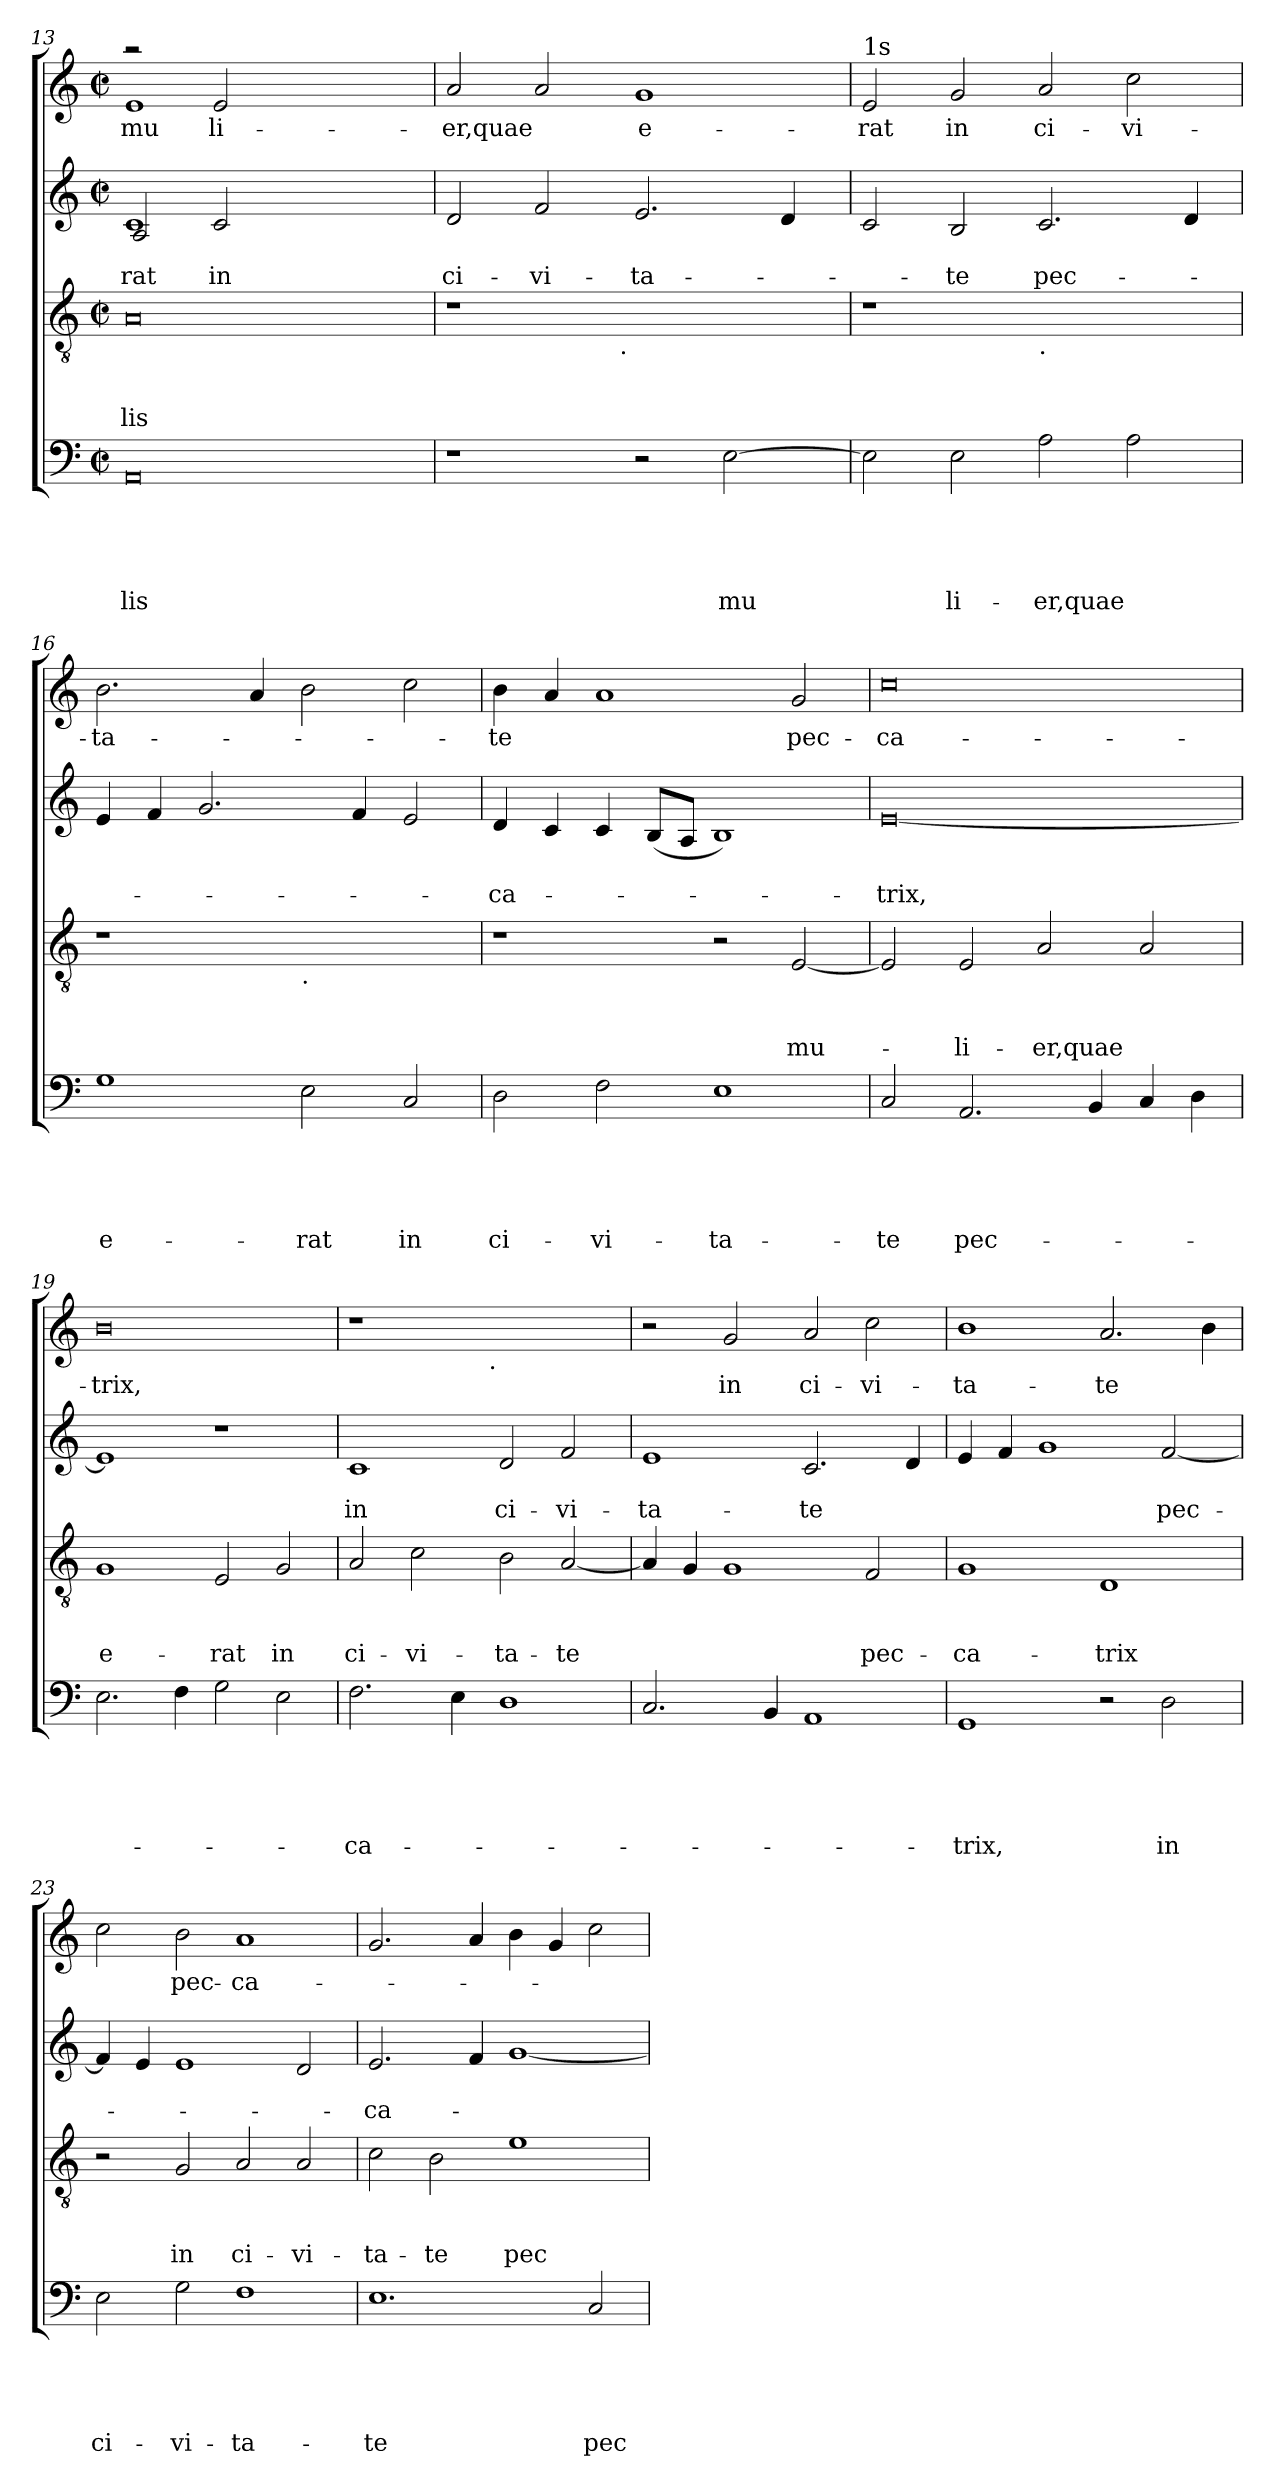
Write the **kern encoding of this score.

**kern	**text	**text	**text	**text	**text	**kern	**text	**text	**text	**kern	**text	**text	**kern	**text
*part4	*part4	*part4	*part4	*part4	*part4	*part3	*part3	*part3	*part3	*part2	*part2	*part2	*part1	*part1
*staff4	*staff4	*staff4	*staff4	*staff4	*staff4	*staff3	*staff3	*staff3	*staff3	*staff2	*staff2	*staff2	*staff1	*staff1
*clefF4	*	*	*	*	*	*clefGv2	*	*	*	*clefG2	*	*	*clefG2	*
*k[]	*	*	*	*	*	*k[]	*	*	*	*k[]	*	*	*k[]	*
*C:	*	*	*	*	*	*C:	*	*	*	*C:	*	*	*C:	*
*M2/2	*	*	*	*	*	*M2/2	*	*	*	*M2/2	*	*	*M2/2	*
*met(c|)	*	*	*	*	*	*met(c|)	*	*	*	*met(c|)	*	*	*met(c|)	*
=13	=13	=13	=13	=13	=13	=13	=13	=13	=13	=13	=13	=13	=13	=13
!	!	!	!	!	!LO:LY:b	!	!	!	!LO:LY:b	!	!	!LO:LY:b	!	!
*	*	*	*	*	*	*	*	*	*	*^	*	*	*	*
!	!	!	!	!	!	!	!	!	!	!	!	!	!LO:LY:b	!	!LO:LY:b
*	*	*	*	*	*	*	*	*	*	*	*	*	*	*^	*
0AA	.	.	.	.	-lis	0A	.	.	-lis	1c	2A/	.	-rat	2raa	1e	-mu-
!	!	!	!	!	!	!	!	!	!	!	!	!	!LO:LY:b	!	!	!LO:LY:b
.	.	.	.	.	.	.	.	.	.	.	2c/	.	in	2e/	.	li-
.	.	.	.	.	.	.	.	.	.	1ryy	1ryy	.	.	1ryy	1ryy	.
=14	=14	=14	=14	=14	=14	=14	=14	=14	=14	=14	=14	=14	=14	=14	=14	=14
!	!	!	!	!	!	!	!	!	!	!	!	!	!LO:LY:b	!	!	!LO:LY:b
*	*	*	*	*	*	*	*	*	*	*v	*v	*	*	*	*	*
*	*	*	*	*	*	*^	*	*	*	*	*	*	*v	*v	*
1r	.	.	.	.	.	1r	2ryy	.	.	.	2d/	.	ci-	2a/	-er,quae
!	!	!	!	!	!	!	!	!	!	!	!	!	!LO:LY:b	!	!
.	.	.	.	.	.	.	4...ryy	.	.	.	2f/	.	-vi-	2a/	.
!	!	!	!	!	!	!	!LO:TX:b:t=.	!	!	!	!	!	!	!	!
.	.	.	.	.	.	.	1ryy	.	.	.	.	.	.	.	.
!	!	!	!	!	!	!	!	!	!	!	!	!	!LO:LY:b	!	!LO:LY:b
2r	.	.	.	.	.	1ryy	.	.	.	.	2.e/	.	-ta-	1g	e-
!	!	!	!	!	!LO:LY:b	!	!	!	!	!	!	!	!	!	!
[<2E\	.	.	.	.	mu	.	.	.	.	.	.	.	.	.	.
.	.	.	.	.	.	.	.	.	.	.	4d/	.	.	.	.
.	.	.	.	.	.	.	32ryy	.	.	.	.	.	.	.	.
!!LO:LB:g=z
=15	=15	=15	=15	=15	=15	=15	=15	=15	=15	=15	=15	=15	=15	=15	=15
!	!	!	!	!	!	!	!	!	!	!	!	!	!	!LO:TX:a:t=1s	!
!	!	!	!	!	!	!	!	!	!	!	!	!	!	!	!LO:LY:b
*	*	*	*	*	*	*v	*v	*	*	*	*	*	*	*	*
2E\]	.	.	.	.	.	1r	.	.	.	2c/	.	.	2e/	-rat
!	!	!	!	!	!LO:LY:b	!	!	!	!	!	!	!LO:LY:b	!	!LO:LY:b
2E\	.	.	.	.	li-	.	.	.	.	2B/	.	-te	2g/	in
!	!	!	!	!	!	!LO:TX:b:t=.	!	!	!	!	!	!	!	!
!	!	!	!	!	!LO:LY:b	!	!	!	!	!	!	!LO:LY:b	!	!LO:LY:b
2A\	.	.	.	.	-er,quae	1ryy	.	.	.	2.c/	.	pec-	2a/	ci-
!	!	!	!	!	!	!	!	!	!	!	!	!	!	!LO:LY:b
2A\	.	.	.	.	.	.	.	.	.	.	.	.	2cc\	-vi-
.	.	.	.	.	.	.	.	.	.	4d/	.	.	.	.
=16	=16	=16	=16	=16	=16	=16	=16	=16	=16	=16	=16	=16	=16	=16
!	!	!	!	!	!LO:LY:b	!	!	!	!	!	!	!	!	!LO:LY:b
1G	.	.	.	.	e-	1r	.	.	.	4e/	.	.	2.b\	-ta-
.	.	.	.	.	.	.	.	.	.	4f/	.	.	.	.
.	.	.	.	.	.	.	.	.	.	2.g/	.	.	.	.
.	.	.	.	.	.	.	.	.	.	.	.	.	4a/	.
!	!	!	!	!	!	!LO:TX:b:t=.	!	!	!	!	!	!	!	!
!	!	!	!	!	!LO:LY:b	!	!	!	!	!	!	!	!	!
2E\	.	.	.	.	-rat	1ryy	.	.	.	.	.	.	2b\	.
.	.	.	.	.	.	.	.	.	.	4f/	.	.	.	.
!	!	!	!	!	!LO:LY:b	!	!	!	!	!	!	!	!	!
2C/	.	.	.	.	in	.	.	.	.	2e/	.	.	2cc\	.
=17	=17	=17	=17	=17	=17	=17	=17	=17	=17	=17	=17	=17	=17	=17
!	!	!	!	!	!LO:LY:b	!	!	!	!	!	!	!LO:LY:b	!	!LO:LY:b
2D\	.	.	.	.	ci-	1r	.	.	.	4d/	.	-ca-	4b\	-te
.	.	.	.	.	.	.	.	.	.	4c/	.	.	4a/	.
!	!	!	!	!	!LO:LY:b	!	!	!	!	!	!	!	!	!
2F\	.	.	.	.	-vi-	.	.	.	.	4c/	.	.	1a	.
.	.	.	.	.	.	.	.	.	.	(>8B/L	.	.	.	.
.	.	.	.	.	.	.	.	.	.	8A/J	.	.	.	.
!	!	!	!	!	!LO:LY:b	!	!	!	!	!	!	!	!	!
1E	.	.	.	.	-ta-	2r	.	.	.	1B)	.	.	.	.
!	!	!	!	!	!	!	!	!	!LO:LY:b	!	!	!	!	!LO:LY:b
.	.	.	.	.	.	[<2E/	.	.	mu-	.	.	.	2g/	pec-
=18	=18	=18	=18	=18	=18	=18	=18	=18	=18	=18	=18	=18	=18	=18
!	!	!	!	!	!LO:LY:b	!	!	!	!	!	!	!LO:LY:b	!	!LO:LY:b
2C/	.	.	.	.	-te	2E/]	.	.	.	[<0e	.	-trix,	0cc	-ca-
!	!	!	!	!	!LO:LY:b	!	!	!	!LO:LY:b	!	!	!	!	!
2.AA/	.	.	.	.	pec-	2E/	.	.	-li-	.	.	.	.	.
!	!	!	!	!	!	!	!	!	!LO:LY:b	!	!	!	!	!
.	.	.	.	.	.	2A/	.	.	-er,quae	.	.	.	.	.
4BB/	.	.	.	.	.	.	.	.	.	.	.	.	.	.
4C/	.	.	.	.	.	2A/	.	.	.	.	.	.	.	.
4D\	.	.	.	.	.	.	.	.	.	.	.	.	.	.
=19	=19	=19	=19	=19	=19	=19	=19	=19	=19	=19	=19	=19	=19	=19
!	!	!	!	!	!	!	!	!	!LO:LY:b	!	!	!	!	!LO:LY:b
2.E\	.	.	.	.	.	1G	.	.	e-	1e]	.	.	0b	-trix,
4F\	.	.	.	.	.	.	.	.	.	.	.	.	.	.
!	!	!	!	!	!	!	!	!	!LO:LY:b	!	!	!	!	!
2G\	.	.	.	.	.	2E/	.	.	-rat	1r	.	.	.	.
!	!	!	!	!	!	!	!	!	!LO:LY:b	!	!	!	!	!
2E\	.	.	.	.	.	2G/	.	.	in	.	.	.	.	.
=20	=20	=20	=20	=20	=20	=20	=20	=20	=20	=20	=20	=20	=20	=20
!	!	!	!	!	!LO:LY:b	!	!	!	!LO:LY:b	!	!	!LO:LY:b	!	!
*	*	*	*	*	*	*	*	*	*	*	*	*	*^	*
2.F\	.	.	.	.	-ca-	2A/	.	.	ci-	1c	.	in	1r	2ryy	.
!	!	!	!	!	!	!	!	!	!LO:LY:b	!	!	!	!	!	!
.	.	.	.	.	.	2c\	.	.	-vi-	.	.	.	.	4...ryy	.
4E\	.	.	.	.	.	.	.	.	.	.	.	.	.	.	.
!	!	!	!	!	!	!	!	!	!	!	!	!	!	!LO:TX:b:t=.	!
.	.	.	.	.	.	.	.	.	.	.	.	.	.	1ryy	.
!	!	!	!	!	!	!	!	!	!LO:LY:b	!	!	!LO:LY:b	!	!	!
1D	.	.	.	.	.	2B\	.	.	-ta-	2d/	.	ci-	1ryy	.	.
!	!	!	!	!	!	!	!	!	!LO:LY:b	!	!	!LO:LY:b	!	!	!
.	.	.	.	.	.	[>2A/	.	.	-te	2f/	.	-vi-	.	.	.
.	.	.	.	.	.	.	.	.	.	.	.	.	.	32ryy	.
!!LO:PB:g=z
=21	=21	=21	=21	=21	=21	=21	=21	=21	=21	=21	=21	=21	=21	=21	=21
!	!	!	!	!	!	!	!	!	!	!	!	!LO:LY:b	!	!	!
*	*	*	*	*	*	*	*	*	*	*	*	*	*v	*v	*
2.C/	.	.	.	.	.	4A/]	.	.	.	1e	.	-ta-	2r	.
.	.	.	.	.	.	4G/	.	.	.	.	.	.	.	.
!	!	!	!	!	!	!	!	!	!	!	!	!	!	!LO:LY:b
.	.	.	.	.	.	1G	.	.	.	.	.	.	2g/	in
4BB/	.	.	.	.	.	.	.	.	.	.	.	.	.	.
!	!	!	!	!	!	!	!	!	!	!	!	!LO:LY:b	!	!LO:LY:b
1AA	.	.	.	.	.	.	.	.	.	2.c/	.	-te	2a/	ci-
!	!	!	!	!	!	!	!	!	!LO:LY:b	!	!	!	!	!LO:LY:b
.	.	.	.	.	.	2F/	.	.	pec-	.	.	.	2cc\	-vi-
.	.	.	.	.	.	.	.	.	.	4d/	.	.	.	.
=22	=22	=22	=22	=22	=22	=22	=22	=22	=22	=22	=22	=22	=22	=22
!	!	!	!	!	!LO:LY:b	!	!	!	!LO:LY:b	!	!	!	!	!LO:LY:b
1GG	.	.	.	.	-trix,	1G	.	.	-ca-	4e/	.	.	1b	-ta-
.	.	.	.	.	.	.	.	.	.	4f/	.	.	.	.
.	.	.	.	.	.	.	.	.	.	1g	.	.	.	.
!	!	!	!	!	!	!	!	!	!LO:LY:b	!	!	!	!	!LO:LY:b
2r	.	.	.	.	.	1D	.	.	-trix	.	.	.	2.a/	-te
!	!	!	!	!	!LO:LY:b	!	!	!	!	!	!	!LO:LY:b	!	!
2D\	.	.	.	.	in	.	.	.	.	[<2f/	.	pec-	.	.
.	.	.	.	.	.	.	.	.	.	.	.	.	4b\	.
=23	=23	=23	=23	=23	=23	=23	=23	=23	=23	=23	=23	=23	=23	=23
!	!	!	!	!	!LO:LY:b	!	!	!	!	!	!	!	!	!
2E\	.	.	.	.	ci-	2r	.	.	.	4f/]	.	.	2cc\	.
.	.	.	.	.	.	.	.	.	.	4e/	.	.	.	.
!	!	!	!	!	!LO:LY:b	!	!	!	!LO:LY:b	!	!	!	!	!LO:LY:b
2G\	.	.	.	.	-vi-	2G/	.	.	in	1e	.	.	2b\	pec-
!	!	!	!	!	!LO:LY:b	!	!	!	!LO:LY:b	!	!	!	!	!LO:LY:b
1F	.	.	.	.	-ta-	2A/	.	.	ci-	.	.	.	1a	-ca-
!	!	!	!	!	!	!	!	!	!LO:LY:b	!	!	!	!	!
.	.	.	.	.	.	2A/	.	.	-vi-	2d/	.	.	.	.
=24	=24	=24	=24	=24	=24	=24	=24	=24	=24	=24	=24	=24	=24	=24
!	!	!	!	!	!LO:LY:b	!	!	!	!LO:LY:b	!	!	!LO:LY:b	!	!
1.E	.	.	.	.	-te	2c\	.	.	-ta-	2.e/	.	-ca-	2.g/	.
!	!	!	!	!	!	!	!	!	!LO:LY:b	!	!	!	!	!
.	.	.	.	.	.	2B\	.	.	-te	.	.	.	.	.
.	.	.	.	.	.	.	.	.	.	4f/	.	.	4a/	.
!	!	!	!	!	!	!	!	!	!LO:LY:b	!	!	!	!	!
.	.	.	.	.	.	1e	.	.	pec-	[<1g	.	.	4b\	.
.	.	.	.	.	.	.	.	.	.	.	.	.	4g/	.
!	!	!	!	!	!LO:LY:b	!	!	!	!	!	!	!	!	!
2C/	.	.	.	.	pec-	.	.	.	.	.	.	.	2cc\	.
=	=	=	=	=	=	=	=	=	=	=	=	=	=	=
*-	*-	*-	*-	*-	*-	*-	*-	*-	*-	*-	*-	*-	*-	*-
